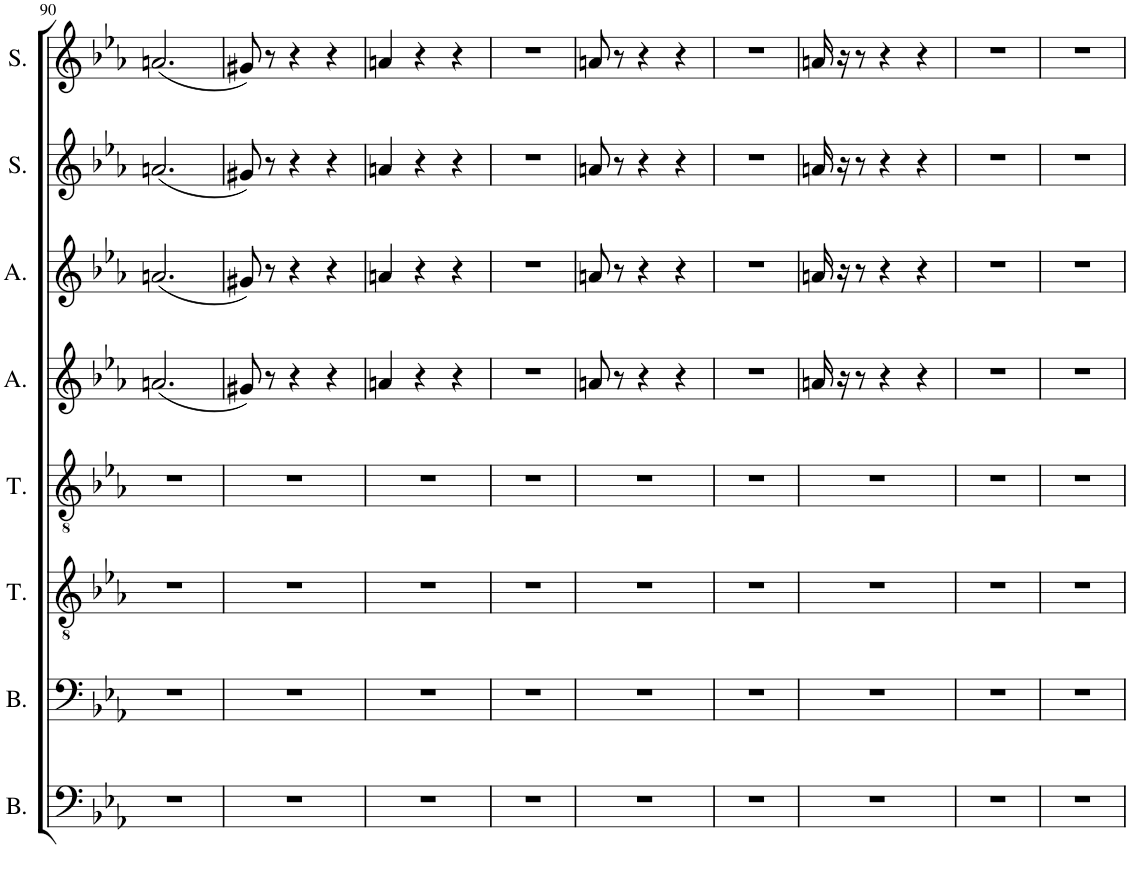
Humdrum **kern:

**kern	**kern	**kern	**kern	**kern	**kern	**kern	**kern
*part8	*part7	*part6	*part5	*part4	*part3	*part2	*part1
*staff8	*staff7	*staff6	*staff5	*staff4	*staff3	*staff2	*staff1
*I"Basse 2	*I"Basse 1	*I"Ténor 2	*I"Ténor 1	*I"Alto 2	*I"Alto 1	*I"Soprano 2	*I"Soprano 1
*I'B.	*I'B.	*I'T.	*I'T.	*I'A.	*I'A.	*I'S.	*I'S.
!!LO:PB:g=z
*clefF4	*clefF4	*clefGv2	*clefGv2	*clefG2	*clefG2	*clefG2	*clefG2
*k[b-e-a-]	*k[b-e-a-]	*k[b-e-a-]	*k[b-e-a-]	*k[b-e-a-]	*k[b-e-a-]	*k[b-e-a-]	*k[b-e-a-]
*M3/4	*M3/4	*M3/4	*M3/4	*M3/4	*M3/4	*M3/4	*M3/4
=90	=90	=90	=90	=90	=90	=90	=90
2.r	2.r	2.r	2.r	(2.an/	(2.an/	(2.an/	(2.an/
=91	=91	=91	=91	=91	=91	=91	=91
2.r	2.r	2.r	2.r	8g#X/)	8g#X/)	8g#X/)	8g#X/)
.	.	.	.	8r	8r	8r	8r
.	.	.	.	4r	4r	4r	4r
.	.	.	.	4r	4r	4r	4r
=92	=92	=92	=92	=92	=92	=92	=92
2.r	2.r	2.r	2.r	4an/	4an/	4an/	4an/
.	.	.	.	4r	4r	4r	4r
.	.	.	.	4r	4r	4r	4r
=93	=93	=93	=93	=93	=93	=93	=93
2.r	2.r	2.r	2.r	2.r	2.r	2.r	2.r
=94	=94	=94	=94	=94	=94	=94	=94
2.r	2.r	2.r	2.r	8an/	8an/	8an/	8an/
.	.	.	.	8r	8r	8r	8r
.	.	.	.	4r	4r	4r	4r
.	.	.	.	4r	4r	4r	4r
=95	=95	=95	=95	=95	=95	=95	=95
2.r	2.r	2.r	2.r	2.r	2.r	2.r	2.r
=96	=96	=96	=96	=96	=96	=96	=96
2.r	2.r	2.r	2.r	16an/	16an/	16an/	16an/
.	.	.	.	16r	16r	16r	16r
.	.	.	.	8r	8r	8r	8r
.	.	.	.	4r	4r	4r	4r
.	.	.	.	4r	4r	4r	4r
=97	=97	=97	=97	=97	=97	=97	=97
2.r	2.r	2.r	2.r	2.r	2.r	2.r	2.r
=98	=98	=98	=98	=98	=98	=98	=98
2.r	2.r	2.r	2.r	2.r	2.r	2.r	2.r
=	=	=	=	=	=	=	=
*-	*-	*-	*-	*-	*-	*-	*-
